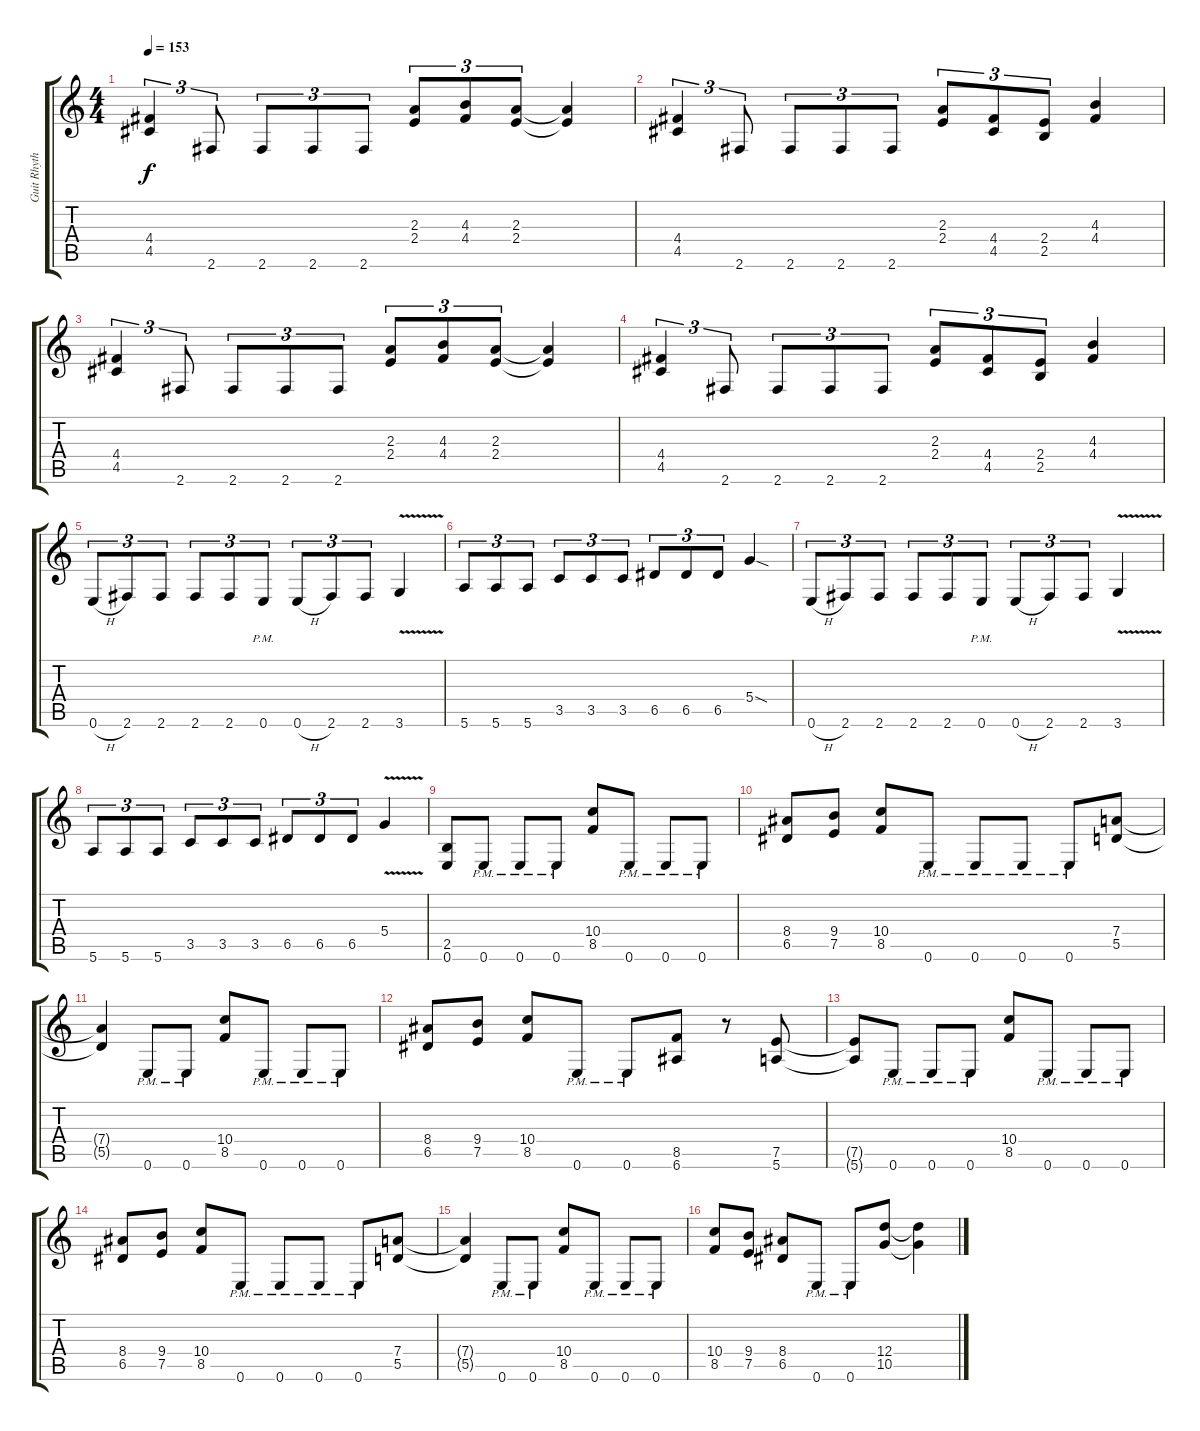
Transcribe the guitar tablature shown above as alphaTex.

\track ("Guit Rhythm 1" "Guit Rhyth") {instrument distortionguitar}
\staff {score tabs}
\tuning (E4 B3 G3 D3 A2 E2) {hide}
\ts (4 4)
\tempo 153
\clef g2
\ks c
(4.4 4.5).4{tu (3 2) dy f} 2.6.8{tu (3 2)} 2.6.8{tu (3 2)} 2.6.8{tu (3 2)} 2.6.8{tu (3 2)} (2.3 2.4).8{tu (3 2)} (4.3 4.4).8{tu (3 2)} (2.3 2.4).8{tu (3 2)} (2.3{t} 2.4{t}).4 |
(4.4 4.5).4{tu (3 2)} 2.6.8{tu (3 2)} 2.6.8{tu (3 2)} 2.6.8{tu (3 2)} 2.6.8{tu (3 2)} (2.3 2.4).8{tu (3 2)} (4.4 4.5).8{tu (3 2)} (2.4 2.5).8{tu (3 2)} (4.3 4.4).4 |
(4.4 4.5).4{tu (3 2)} 2.6.8{tu (3 2)} 2.6.8{tu (3 2)} 2.6.8{tu (3 2)} 2.6.8{tu (3 2)} (2.3 2.4).8{tu (3 2)} (4.3 4.4).8{tu (3 2)} (2.3 2.4).8{tu (3 2)} (2.3{t} 2.4{t}).4 |
(4.4 4.5).4{tu (3 2)} 2.6.8{tu (3 2)} 2.6.8{tu (3 2)} 2.6.8{tu (3 2)} 2.6.8{tu (3 2)} (2.3 2.4).8{tu (3 2)} (4.4 4.5).8{tu (3 2)} (2.4 2.5).8{tu (3 2)} (4.3 4.4).4 |
0.6{h}.8{tu (3 2)} 2.6.8{tu (3 2)} 2.6.8{tu (3 2)} 2.6.8{tu (3 2)} 2.6.8{tu (3 2)} 0.6{pm}.8{tu (3 2)} 0.6{h}.8{tu (3 2)} 2.6.8{tu (3 2)} 2.6.8{tu (3 2)} 3.6{v}.4 |
5.6.8{tu (3 2)} 5.6.8{tu (3 2)} 5.6.8{tu (3 2)} 3.5.8{tu (3 2)} 3.5.8{tu (3 2)} 3.5.8{tu (3 2)} 6.5.8{tu (3 2)} 6.5.8{tu (3 2)} 6.5.8{tu (3 2)} 5.4{sod}.4 |
0.6{h}.8{tu (3 2)} 2.6.8{tu (3 2)} 2.6.8{tu (3 2)} 2.6.8{tu (3 2)} 2.6.8{tu (3 2)} 0.6{pm}.8{tu (3 2)} 0.6{h}.8{tu (3 2)} 2.6.8{tu (3 2)} 2.6.8{tu (3 2)} 3.6{v}.4 |
5.6.8{tu (3 2)} 5.6.8{tu (3 2)} 5.6.8{tu (3 2)} 3.5.8{tu (3 2)} 3.5.8{tu (3 2)} 3.5.8{tu (3 2)} 6.5.8{tu (3 2)} 6.5.8{tu (3 2)} 6.5.8{tu (3 2)} 5.4{v}.4 |
(2.5 0.6).8 0.6{pm}.8 0.6{pm}.8 0.6{pm}.8 (10.4 8.5).8 0.6{pm}.8 0.6{pm}.8 0.6{pm}.8 |
(8.4 6.5).8 (9.4 7.5).8 (10.4 8.5).8 0.6{pm}.8 0.6{pm}.8 0.6{pm}.8 0.6{pm}.8 (7.4 5.5).8 |
(7.4{t} 5.5{t}).4 0.6{pm}.8 0.6{pm}.8 (10.4 8.5).8 0.6{pm}.8 0.6{pm}.8 0.6{pm}.8 |
(8.4 6.5).8 (9.4 7.5).8 (10.4 8.5).8 0.6{pm}.8 0.6{pm}.8 (8.5 6.6).8 r.8 (7.5 5.6).8 |
(7.5{t} 5.6{t}).8 0.6{pm}.8 0.6{pm}.8 0.6{pm}.8 (10.4 8.5).8 0.6{pm}.8 0.6{pm}.8 0.6{pm}.8 |
(8.4 6.5).8 (9.4 7.5).8 (10.4 8.5).8 0.6{pm}.8 0.6{pm}.8 0.6{pm}.8 0.6{pm}.8 (7.4 5.5).8 |
(7.4{t} 5.5{t}).4 0.6{pm}.8 0.6{pm}.8 (10.4 8.5).8 0.6{pm}.8 0.6{pm}.8 0.6{pm}.8 |
(10.4 8.5).8 (9.4 7.5).8 (8.4 6.5).8 0.6{pm}.8 0.6{pm}.8 (12.4 10.5).8 (12.4{t} 10.5{t}).4
